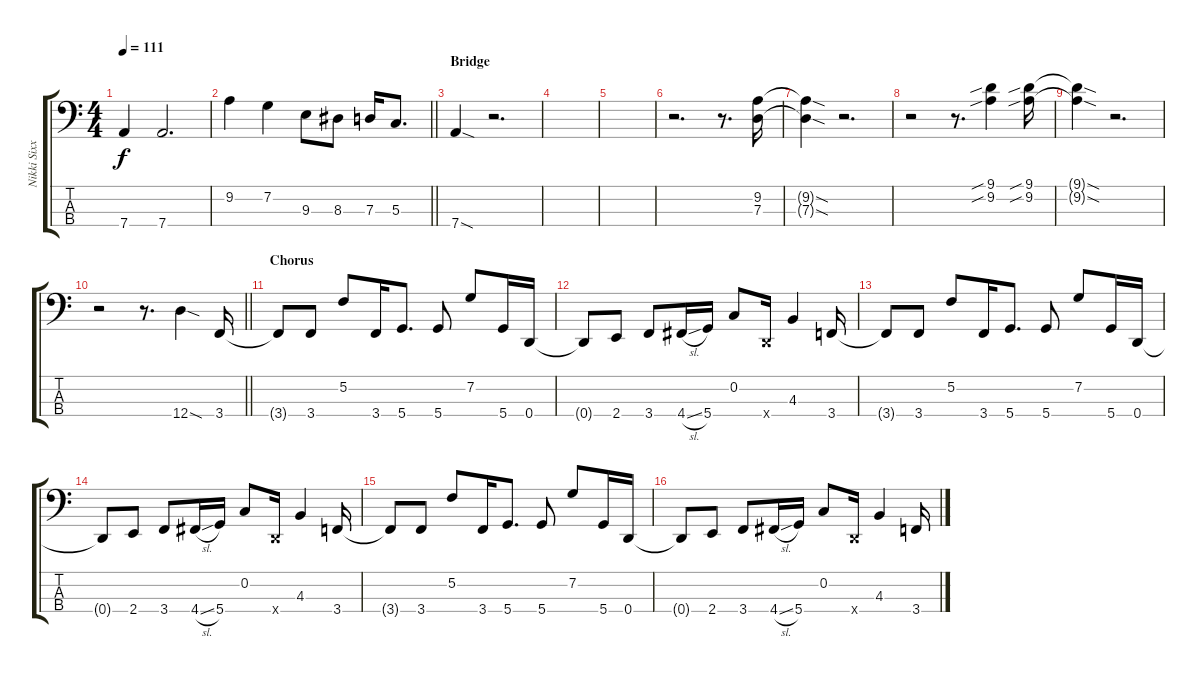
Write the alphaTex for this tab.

\track ("Nikki Sixx" "Nikki Sixx") {instrument electricbasspick}
\staff {score tabs}
\tuning (F2 C2 G1 D1) {hide}
\ts (4 4)
\tempo 111
\clef f4
\ks c
7.4.4{dy f} 7.4.2{d} |
\barLineRight lightlight
9.2.4 7.2.4 9.3.8 8.3.8 7.3.16 5.3.8{d} |
\section ("" "Bridge")
7.4{sod}.4 r.2{d} |
|
|
r.2{d} r.8{d} (9.2 7.3).16 |
(9.2{sod t} 7.3{sod t}).4 r.2{d} |
r.2 r.8{d} (9.1{sib} 9.2{sib}).4 (9.1{sib} 9.2{sib}).16 |
(9.1{sod t} 9.2{sod t}).4 r.2{d} |
\barLineRight lightlight
r.2 r.8{d} 12.4{sod}.4 3.4.16 |
\section ("" "Chorus")
3.4{t}.8 3.4.8 5.2.8 3.4.16 5.4.8{d} 5.4.8 7.2.8 5.4.16 0.4.16 |
0.4{t}.8 2.4.8 3.4.8 4.4{sl}.16 5.4.16 0.2.8 0.4{x}.16 4.3.4 3.4.16 |
3.4{t}.8 3.4.8 5.2.8 3.4.16 5.4.8{d} 5.4.8 7.2.8 5.4.16 0.4.16 |
0.4{t}.8 2.4.8 3.4.8 4.4{sl}.16 5.4.16 0.2.8 0.4{x}.16 4.3.4 3.4.16 |
3.4{t}.8 3.4.8 5.2.8 3.4.16 5.4.8{d} 5.4.8 7.2.8 5.4.16 0.4.16 |
0.4{t}.8 2.4.8 3.4.8 4.4{sl}.16 5.4.16 0.2.8 0.4{x}.16 4.3.4 3.4.16
